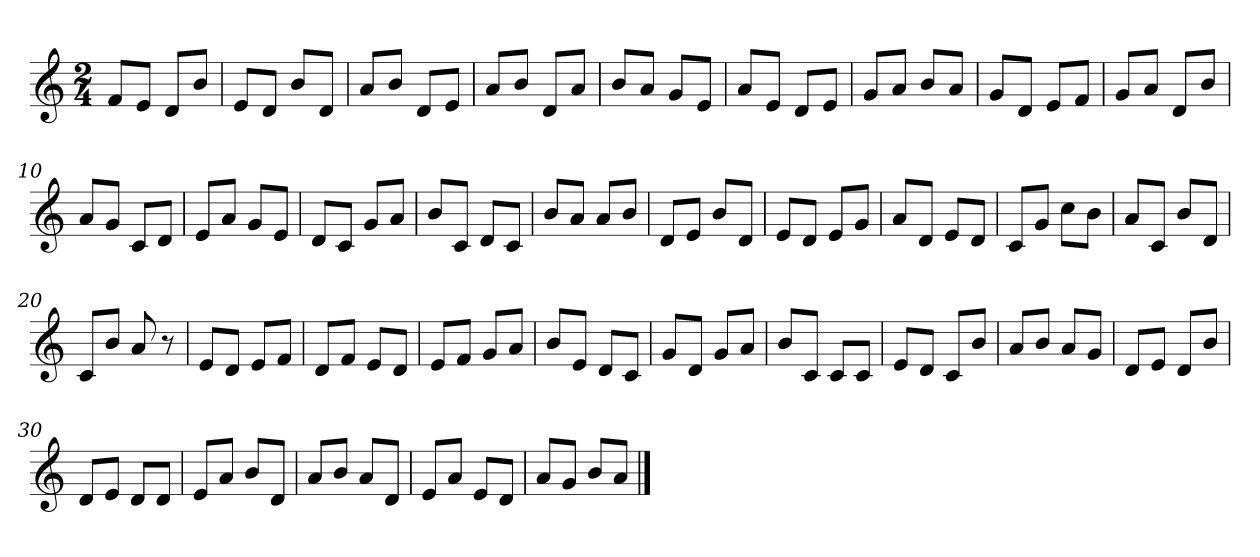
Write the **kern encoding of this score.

**kern
*part1
*staff1
*clefG2
*M2/4
=1
8f/L
8e/J
8d/L
8b/J
=2
8e/L
8d/J
8b/L
8d/J
=3
8a/L
8b/J
8d/L
8e/J
=4
8a/L
8b/J
8d/L
8a/J
=5
8b/L
8a/J
8g/L
8e/J
=6
8a/L
8e/J
8d/L
8e/J
=7
8g/L
8a/J
8b/L
8a/J
=8
8g/L
8d/J
8e/L
8f/J
=9
8g/L
8a/J
8d/L
8b/J
=10
8a/L
8g/J
8c/L
8d/J
=11
8e/L
8a/J
8g/L
8e/J
=12
8d/L
8c/J
8g/L
8a/J
=13
8b/L
8c/J
8d/L
8c/J
=14
8b/L
8a/J
8a/L
8b/J
=15
8d/L
8e/J
8b/L
8d/J
=16
8e/L
8d/J
8e/L
8g/J
=17
8a/L
8d/J
8e/L
8d/J
=18
8c/L
8g/J
8cc\L
8b\J
=19
8a/L
8c/J
8b/L
8d/J
=20
8c/L
8b/J
8a
8r
=21
8e/L
8d/J
8e/L
8f/J
=22
8d/L
8f/J
8e/L
8d/J
=23
8e/L
8f/J
8g/L
8a/J
=24
8b/L
8e/J
8d/L
8c/J
=25
8g/L
8d/J
8g/L
8a/J
=26
8b/L
8c/J
8c/L
8c/J
=27
8e/L
8d/J
8c/L
8b/J
=28
8a/L
8b/J
8a/L
8g/J
=29
8d/L
8e/J
8d/L
8b/J
=30
8d/L
8e/J
8d/L
8d/J
=31
8e/L
8a/J
8b/L
8d/J
=32
8a/L
8b/J
8a/L
8d/J
=33
8e/L
8a/J
8e/L
8d/J
=34
8a/L
8g/J
8b/L
8a/J
==
*-
